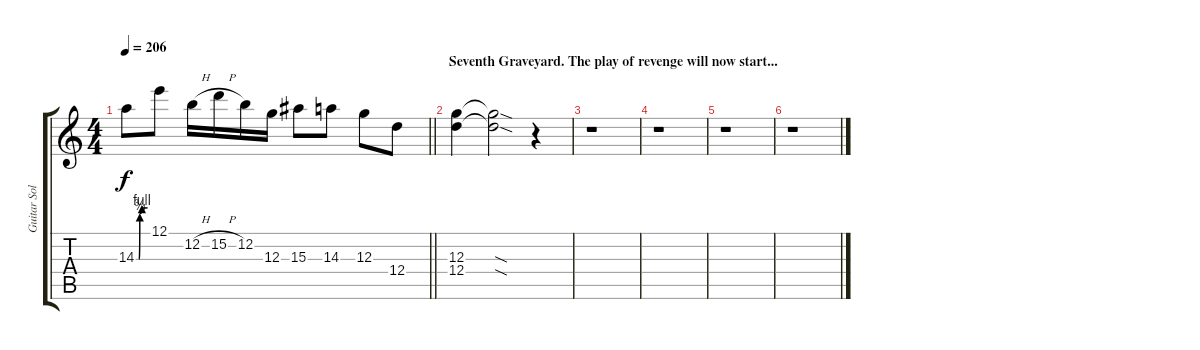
\track ("Guitar Solo" "Guitar Sol") {instrument distortionguitar}
\staff {score tabs}
\tuning (E4 B3 G3 D3 A2 E2) {hide}
\ts (4 4)
\tempo 206
\clef g2
\barLineRight lightlight
\ks c
14.3{be (custom 0 0 8 0 15 0 19 3 30 4 60 4)}.8{dy f} 12.1.8 12.2{h}.16 15.2{h}.16 12.2.16 12.3.16 15.3.8 14.3.8 12.3.8 12.4.8 |
\section ("" "Seventh Graveyard. The play of revenge will now start...")
(12.3 12.4).4 (12.3{sod t} 12.4{sod t}).2 r.4 |
r.1 |
r.1 |
r.1 |
r.1
